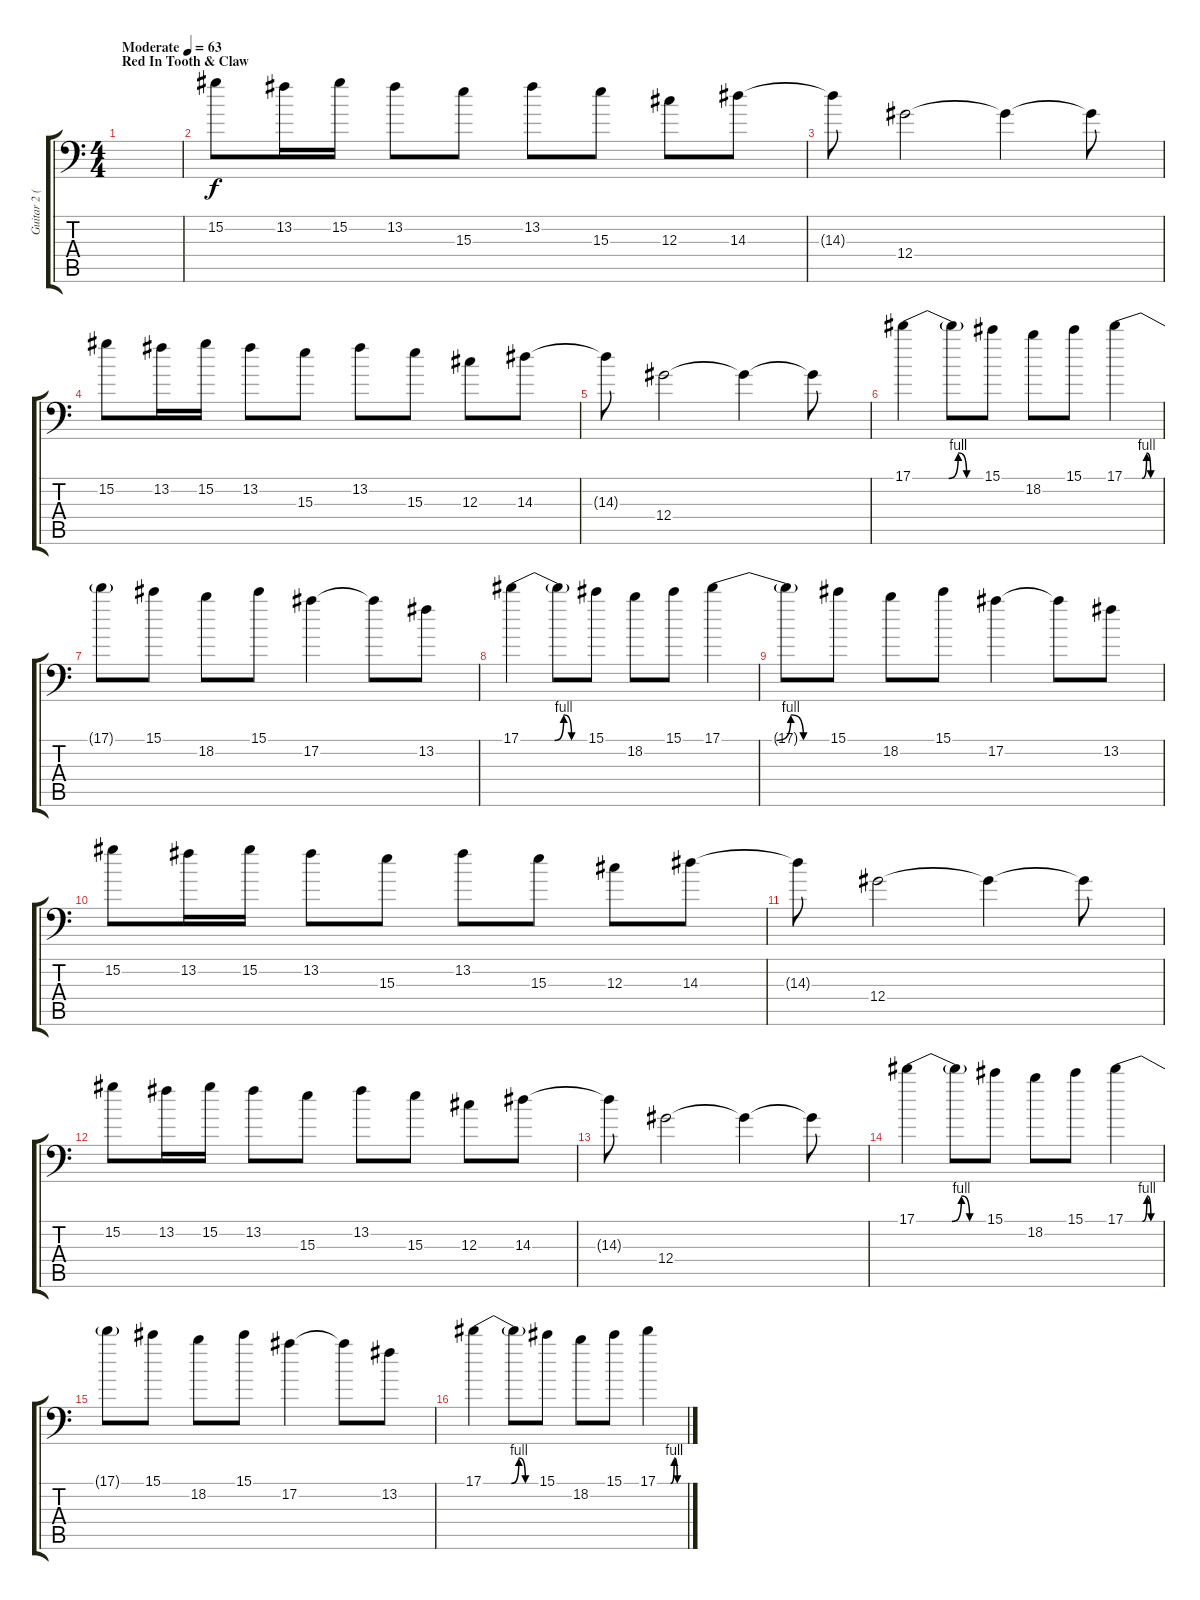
\track ("Guitar 2 (Drop G#)" "Guitar 2 (") {instrument distortionguitar}
\staff {score tabs}
\tuning (Bb3 F3 Db3 Ab2 Eb2 Ab1) {hide}
\ts (4 4)
\section ("" "Red In Tooth & Claw")
\tempo (63 "Moderate")
\tempo 140
\tempo (63 "Moderate")
\clef f4
\ks c
|
15.2.8 13.2.16 15.2.16 13.2.8 15.3.8 13.2.8 15.3.8 12.3.8 14.3.8 |
14.3{t}.8 12.4.2 12.4{t}.4 12.4{t}.8 |
15.2.8 13.2.16 15.2.16 13.2.8 15.3.8 13.2.8 15.3.8 12.3.8 14.3.8 |
14.3{t}.8 12.4.2 12.4{t}.4 12.4{t}.8 |
17.1{be (custom 0 0 30 0 38 4 45 0 60 0)}.4 17.1{t}.8 15.1.8 18.2.8 15.1.8 17.1{be (custom 0 0 30 0 38 4 45 0 60 0)}.4 |
17.1{t}.8 15.1.8 18.2.8 15.1.8 17.2.4 17.2{t}.8 13.2.8 |
17.1{be (custom 0 0 30 0 38 4 45 0 60 0)}.4 17.1{t}.8 15.1.8 18.2.8 15.1.8 17.1{be (custom 0 0 30 0 38 4 45 0 60 0)}.4 |
17.1{t}.8 15.1.8 18.2.8 15.1.8 17.2.4 17.2{t}.8 13.2.8 |
15.2.8 13.2.16 15.2.16 13.2.8 15.3.8 13.2.8 15.3.8 12.3.8 14.3.8 |
14.3{t}.8 12.4.2 12.4{t}.4 12.4{t}.8 |
15.2.8 13.2.16 15.2.16 13.2.8 15.3.8 13.2.8 15.3.8 12.3.8 14.3.8 |
14.3{t}.8 12.4.2 12.4{t}.4 12.4{t}.8 |
17.1{be (custom 0 0 30 0 38 4 45 0 60 0)}.4 17.1{t}.8 15.1.8 18.2.8 15.1.8 17.1{be (custom 0 0 30 0 38 4 45 0 60 0)}.4 |
17.1{t}.8 15.1.8 18.2.8 15.1.8 17.2.4 17.2{t}.8 13.2.8 |
17.1{be (custom 0 0 30 0 38 4 45 0 60 0)}.4 17.1{t}.8 15.1.8 18.2.8 15.1.8 17.1{be (custom 0 0 30 0 38 4 45 0 60 0)}.4
